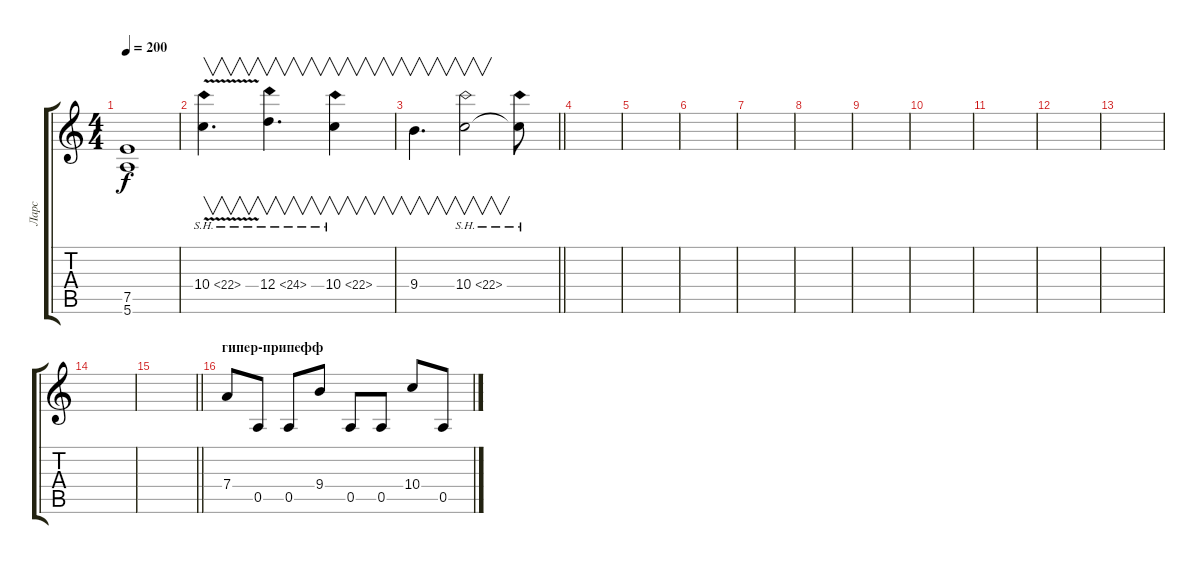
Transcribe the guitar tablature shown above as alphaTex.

\track ("Ларс" "Ларс") {instrument distortionguitar}
\staff {score tabs}
\tuning (E4 B3 G3 D3 A2 E2) {hide}
\ts (4 4)
\tempo 200
\clef g2
\ks c
(7.5{t} 5.6{t}).1{dy f} |
10.4{sh 12 v}.4{v d} 12.4{sh 12}.4{v d} 10.4{sh 12}.4{v} |
\barLineRight lightlight
9.4.4{v d} 10.4{sh 12}.2{v} 10.4{sh 12 t}.8 |
|
|
|
|
|
|
|
|
|
|
|
\barLineRight lightlight
|
\section ("" "гипер-припефф")
7.4.8 0.5.8 0.5.8 9.4.8 0.5.8 0.5.8 10.4.8 0.5.8
